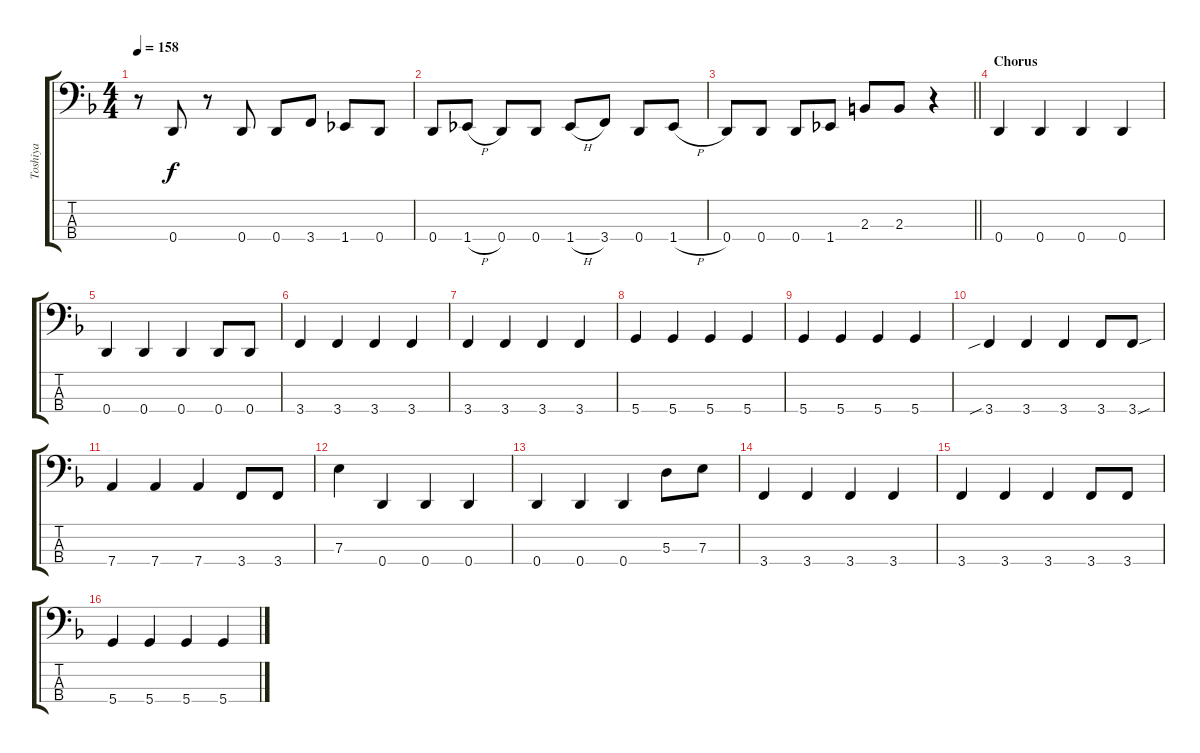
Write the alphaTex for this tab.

\track ("Toshiya" "Toshiya") {instrument electricbasspick}
\staff {score tabs}
\tuning (G2 D2 A1 D1) {hide}
\ts (4 4)
\tempo 158
\clef f4
\ks f
r.8{dy f} 0.4.8 r.8 0.4.8 0.4.8 3.4.8 1.4.8 0.4.8 |
0.4.8 1.4{h}.8 0.4.8 0.4.8 1.4{h}.8 3.4.8 0.4.8 1.4{h}.8 |
\barLineRight lightlight
0.4.8 0.4.8 0.4.8 1.4.8 2.3.8 2.3.8 r.4 |
\section ("" "Chorus")
0.4.4 0.4.4 0.4.4 0.4.4 |
0.4.4 0.4.4 0.4.4 0.4.8 0.4.8 |
3.4.4 3.4.4 3.4.4 3.4.4 |
3.4.4 3.4.4 3.4.4 3.4.4 |
5.4.4 5.4.4 5.4.4 5.4.4 |
5.4.4 5.4.4 5.4.4 5.4.4 |
3.4{sib}.4 3.4.4 3.4.4 3.4.8 3.4{sou}.8 |
7.4.4 7.4.4 7.4.4 3.4.8 3.4.8 |
7.3.4 0.4.4 0.4.4 0.4.4 |
0.4.4 0.4.4 0.4.4 5.3.8 7.3.8 |
3.4.4 3.4.4 3.4.4 3.4.4 |
3.4.4 3.4.4 3.4.4 3.4.8 3.4.8 |
5.4.4 5.4.4 5.4.4 5.4.4
